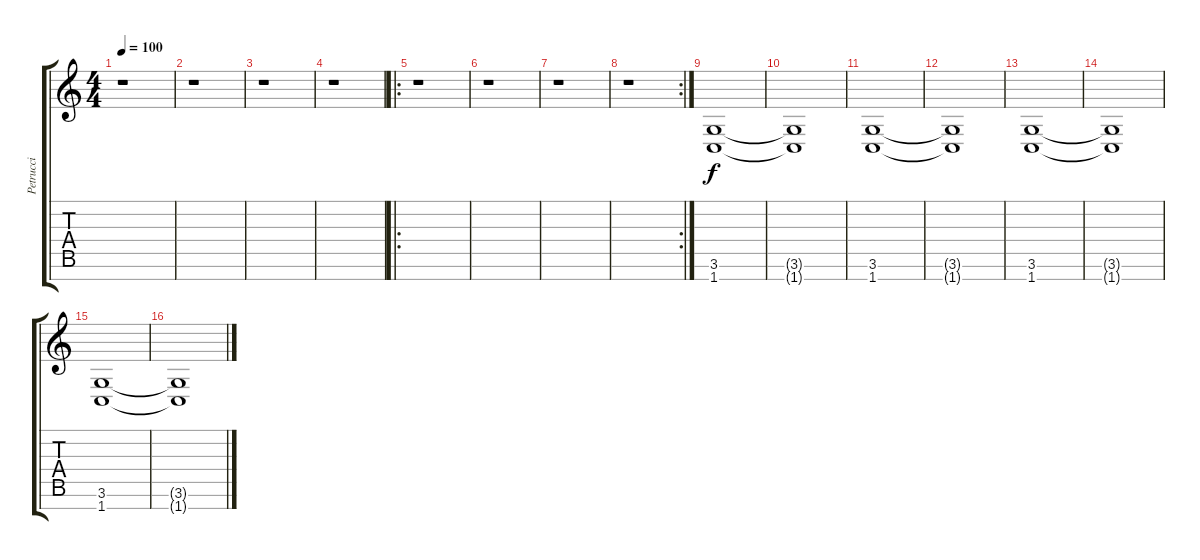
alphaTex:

\track ("Petrucci" "Petrucci") {instrument distortionguitar}
\staff {score tabs}
\tuning (E4 B3 G3 D3 A2 E2 B1) {hide}
\ts (4 4)
\tempo 100
\clef g2
\ks c
r.1{dy f instrument distortionguitar} |
r.1 |
r.1 |
r.1 |
\ro
r.1 |
r.1 |
r.1 |
\rc 2
r.1 |
(3.6 1.7).1 |
(3.6{t} 1.7{t}).1 |
(3.6 1.7).1 |
(3.6{t} 1.7{t}).1 |
(3.6 1.7).1 |
(3.6{t} 1.7{t}).1 |
(3.6 1.7).1 |
(3.6{t} 1.7{t}).1
